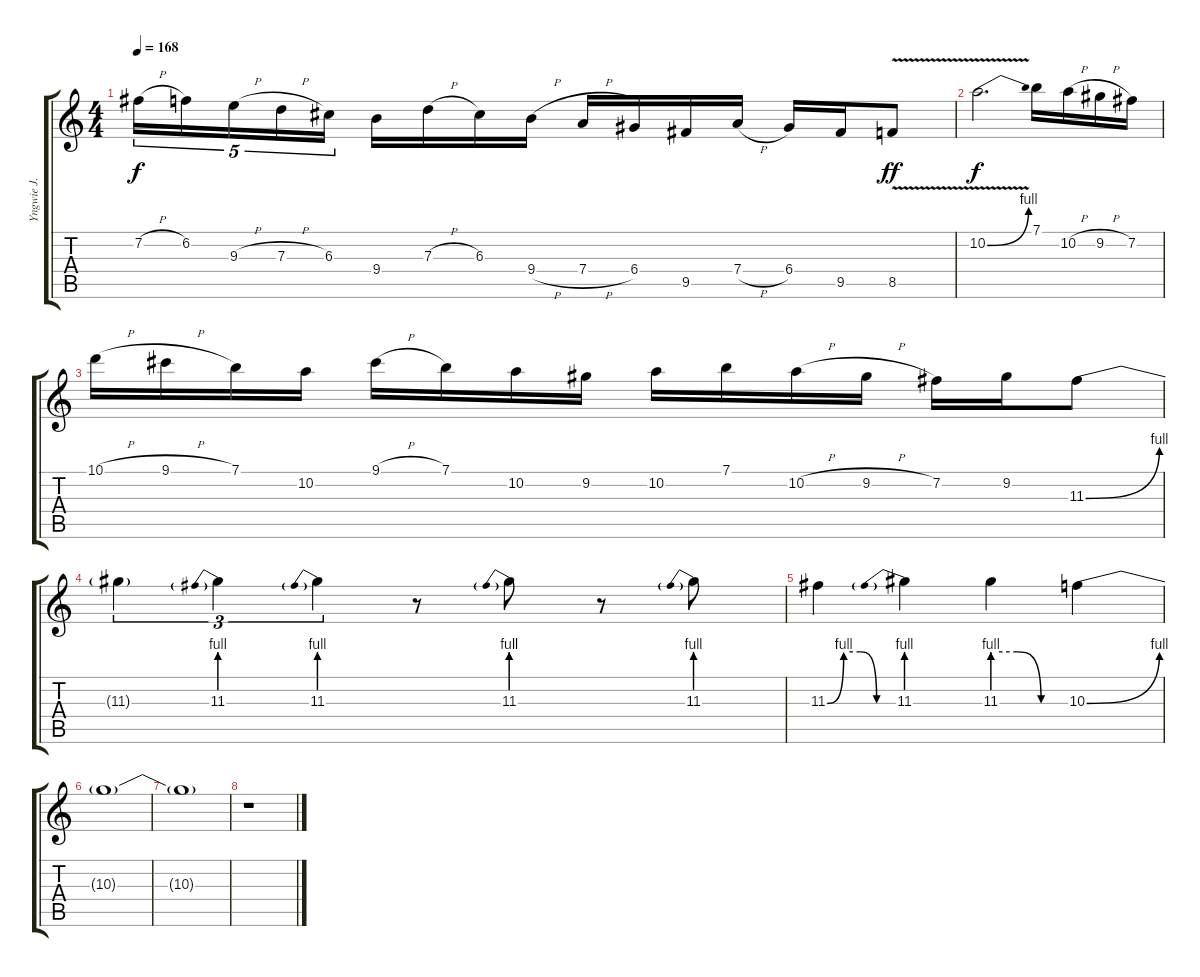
\track ("Yngwie J. Malmsteen (Lead Guitar)" "Yngwie J. ") {instrument overdrivenguitar}
\staff {score tabs}
\tuning (E4 B3 G3 D3 A2 E2) {hide}
\ts (4 4)
\tempo 168
\clef g2
\ks c
7.2{h}.16{tu (5 4) dy f} 6.2.16{tu (5 4)} 9.3{h}.16{tu (5 4)} 7.3{h}.16{tu (5 4)} 6.3.16{tu (5 4)} 9.4.16 7.3{h}.16 6.3.16 9.4{h}.16 7.4{h}.16 6.4.16 9.5.16 7.4{h}.16 6.4.16 9.5.16 8.5{v}.8{dy ff} |
10.2{be (bend 0 0 60 4) v}.2{d dy f} 7.1.16 10.2{h}.16 9.2{h}.16 7.2.16 |
10.1{h}.16 9.1{h}.16 7.1.16 10.2.16 9.1{h}.16 7.1.16 10.2.16 9.2.16 10.2.16 7.1.16 10.2{h}.16 9.2{h}.16 7.2.16 9.2.16 11.3{be (bend 0 0 60 4)}.8 |
11.3{t}.4{tu (3 2)} 11.3{be (prebend 0 4 60 4)}.4{tu (3 2)} 11.3{be (prebend 0 4 60 4)}.4{tu (3 2)} r.8 11.3{be (prebend 0 4 60 4)}.8 r.8 11.3{be (prebend 0 4 60 4)}.8 |
11.3{be (custom 0 0 15 4 30 4 45 0 60 0)}.4 11.3{be (prebend 0 4 60 4)}.4 11.3{be (custom 0 4 20 4 40 0 60 0)}.4 10.3{be (bend 0 0 60 4)}.4 |
10.3{t}.1 |
10.3{t}.1 |
r.1
